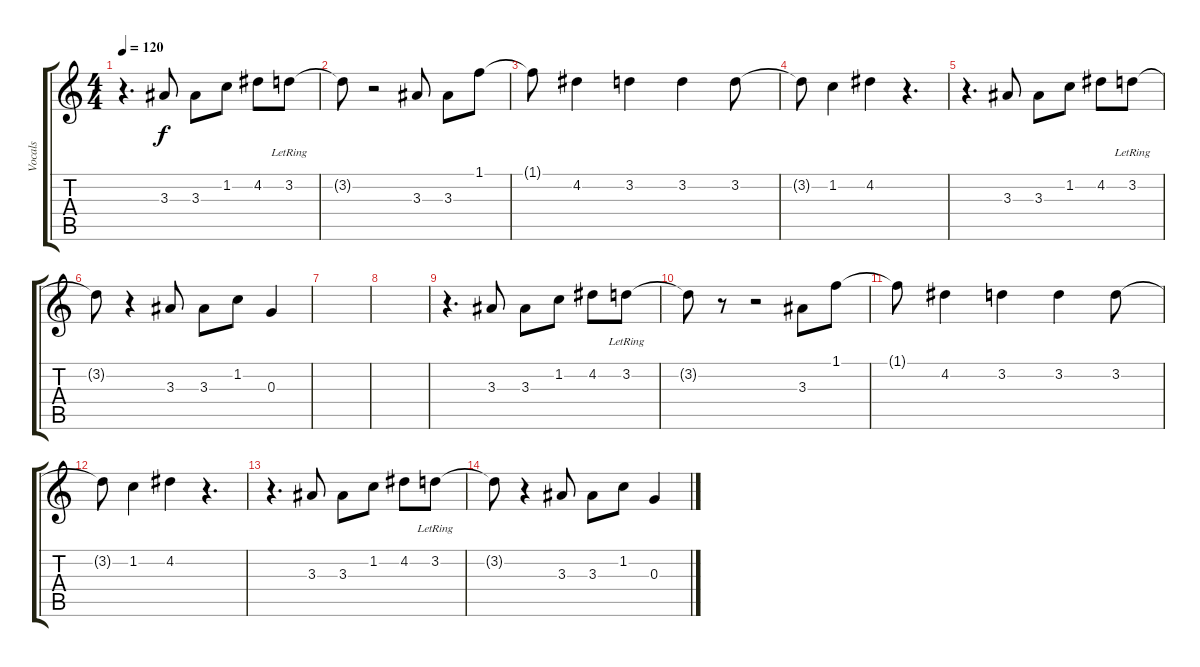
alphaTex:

\track ("Vocals" "Vocals") {instrument electricguitarjazz}
\staff {score tabs}
\tuning (E4 B3 G3 D3 A2 E2) {hide}
\ts (4 4)
\tempo 120
\clef g2
\ks c
r.4{d dy f} 3.3.8 3.3.8 1.2.8 4.2.8 3.2{lr}.8 |
3.2{t}.8 r.2 3.3.8 3.3.8 1.1.8 |
1.1{t}.8 4.2.4 3.2.4 3.2.4 3.2.8 |
3.2{t}.8 1.2.4 4.2.4 r.4{d} |
r.4{d} 3.3.8 3.3.8 1.2.8 4.2.8 3.2{lr}.8 |
3.2{t}.8 r.4 3.3.8 3.3.8 1.2.8 0.3.4 |
|
|
r.4{d} 3.3.8 3.3.8 1.2.8 4.2.8 3.2{lr}.8 |
3.2{t}.8 r.8 r.2 3.3.8 1.1.8 |
1.1{t}.8 4.2.4 3.2.4 3.2.4 3.2.8 |
3.2{t}.8 1.2.4 4.2.4 r.4{d} |
r.4{d} 3.3.8 3.3.8 1.2.8 4.2.8 3.2{lr}.8 |
3.2{t}.8 r.4 3.3.8 3.3.8 1.2.8 0.3.4
